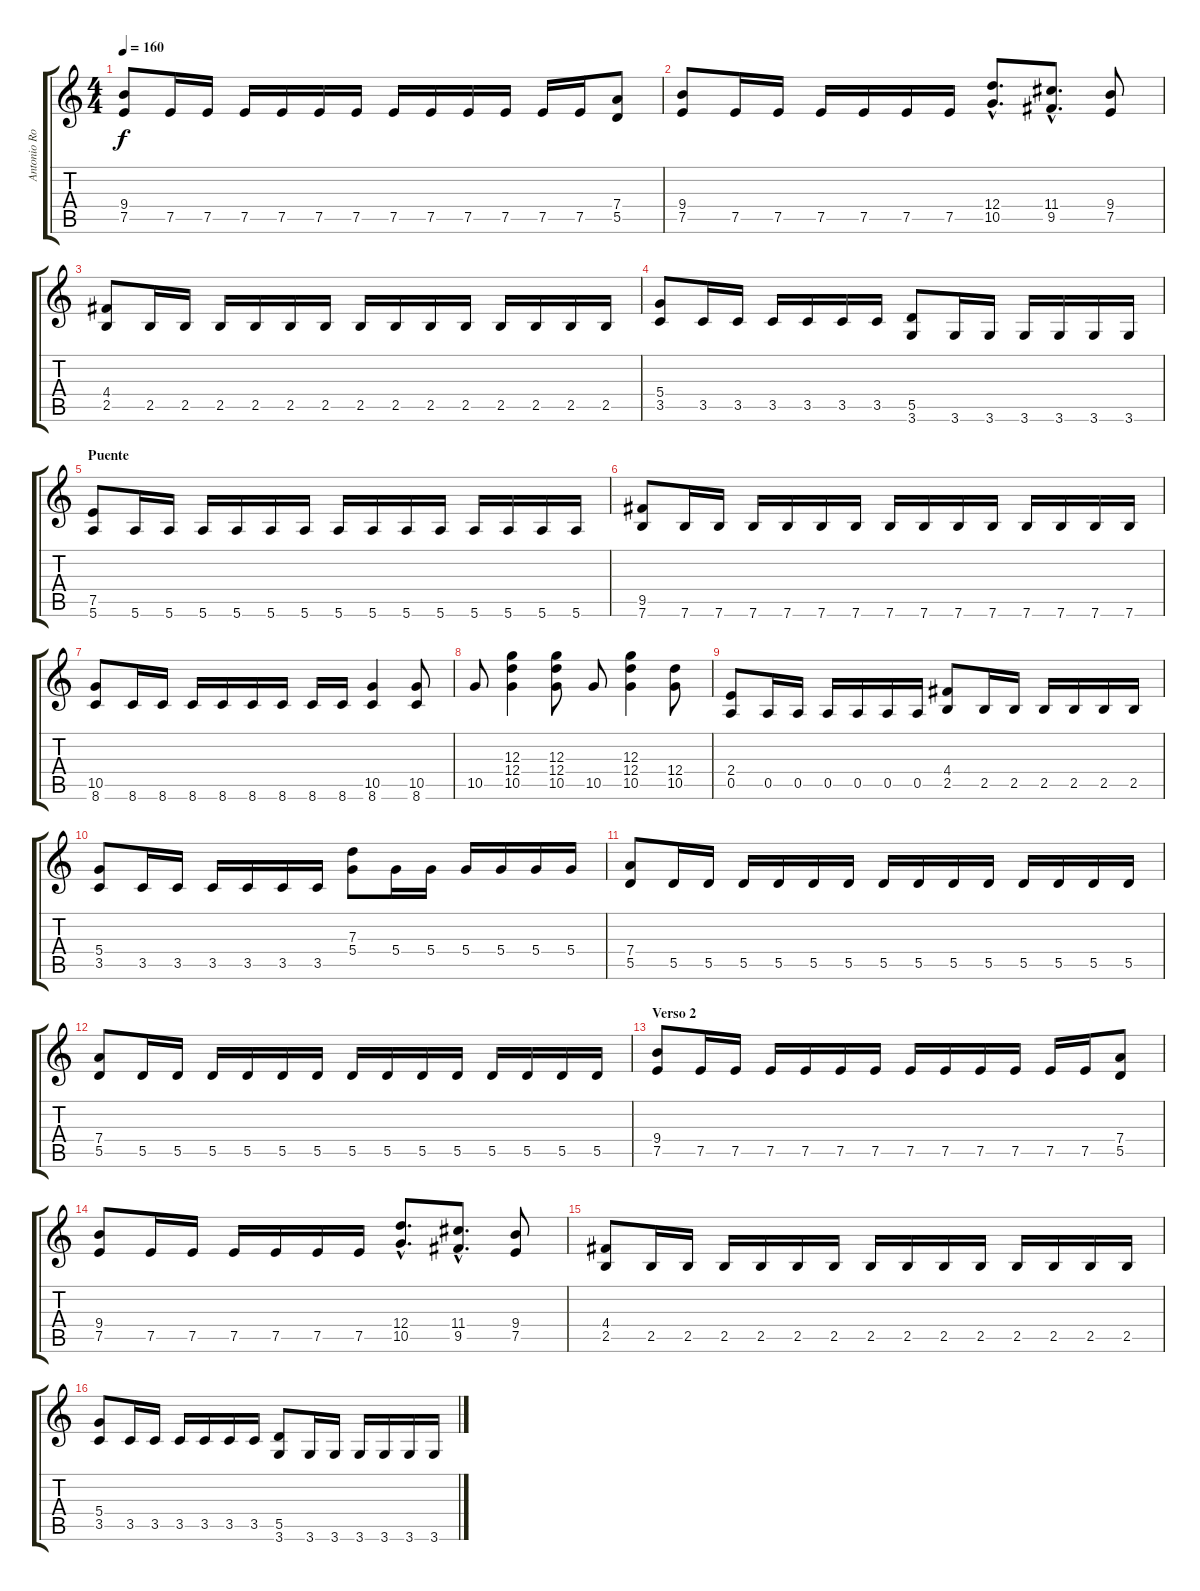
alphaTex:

\track ("Antonio Romano (Gtr 1)" "Antonio Ro") {instrument distortionguitar}
\staff {score tabs}
\tuning (E4 B3 G3 D3 A2 E2) {hide}
\ts (4 4)
\tempo 160
\clef g2
\ks c
(9.4 7.5).8{dy f} 7.5.16 7.5.16 7.5.16 7.5.16 7.5.16 7.5.16 7.5.16 7.5.16 7.5.16 7.5.16 7.5.16 7.5.16 (7.4 5.5).8 |
(9.4 7.5).8 7.5.16 7.5.16 7.5.16 7.5.16 7.5.16 7.5.16 (12.4{hac} 10.5{hac}).8{d} (11.4{hac} 9.5{hac}).8{d} (9.4 7.5).8 |
(4.4 2.5).8 2.5.16 2.5.16 2.5.16 2.5.16 2.5.16 2.5.16 2.5.16 2.5.16 2.5.16 2.5.16 2.5.16 2.5.16 2.5.16 2.5.16 |
(5.4 3.5).8 3.5.16 3.5.16 3.5.16 3.5.16 3.5.16 3.5.16 (5.5 3.6).8 3.6.16 3.6.16 3.6.16 3.6.16 3.6.16 3.6.16 |
\section ("" "Puente")
(7.5 5.6).8 5.6.16 5.6.16 5.6.16 5.6.16 5.6.16 5.6.16 5.6.16 5.6.16 5.6.16 5.6.16 5.6.16 5.6.16 5.6.16 5.6.16 |
(9.5 7.6).8 7.6.16 7.6.16 7.6.16 7.6.16 7.6.16 7.6.16 7.6.16 7.6.16 7.6.16 7.6.16 7.6.16 7.6.16 7.6.16 7.6.16 |
(10.5 8.6).8 8.6.16 8.6.16 8.6.16 8.6.16 8.6.16 8.6.16 8.6.16 8.6.16 (10.5 8.6).4 (10.5 8.6).8 |
10.5.8 (12.3 12.4 10.5).4 (12.3 12.4 10.5).8 10.5.8 (12.3 12.4 10.5).4 (12.4 10.5).8 |
(2.4 0.5).8 0.5.16 0.5.16 0.5.16 0.5.16 0.5.16 0.5.16 (4.4 2.5).8 2.5.16 2.5.16 2.5.16 2.5.16 2.5.16 2.5.16 |
(5.4 3.5).8 3.5.16 3.5.16 3.5.16 3.5.16 3.5.16 3.5.16 (7.3 5.4).8 5.4.16 5.4.16 5.4.16 5.4.16 5.4.16 5.4.16 |
(7.4 5.5).8 5.5.16 5.5.16 5.5.16 5.5.16 5.5.16 5.5.16 5.5.16 5.5.16 5.5.16 5.5.16 5.5.16 5.5.16 5.5.16 5.5.16 |
(7.4 5.5).8 5.5.16 5.5.16 5.5.16 5.5.16 5.5.16 5.5.16 5.5.16 5.5.16 5.5.16 5.5.16 5.5.16 5.5.16 5.5.16 5.5.16 |
\section ("" "Verso 2")
(9.4 7.5).8 7.5.16 7.5.16 7.5.16 7.5.16 7.5.16 7.5.16 7.5.16 7.5.16 7.5.16 7.5.16 7.5.16 7.5.16 (7.4 5.5).8 |
(9.4 7.5).8 7.5.16 7.5.16 7.5.16 7.5.16 7.5.16 7.5.16 (12.4{hac} 10.5{hac}).8{d} (11.4{hac} 9.5{hac}).8{d} (9.4 7.5).8 |
(4.4 2.5).8 2.5.16 2.5.16 2.5.16 2.5.16 2.5.16 2.5.16 2.5.16 2.5.16 2.5.16 2.5.16 2.5.16 2.5.16 2.5.16 2.5.16 |
(5.4 3.5).8 3.5.16 3.5.16 3.5.16 3.5.16 3.5.16 3.5.16 (5.5 3.6).8 3.6.16 3.6.16 3.6.16 3.6.16 3.6.16 3.6.16
